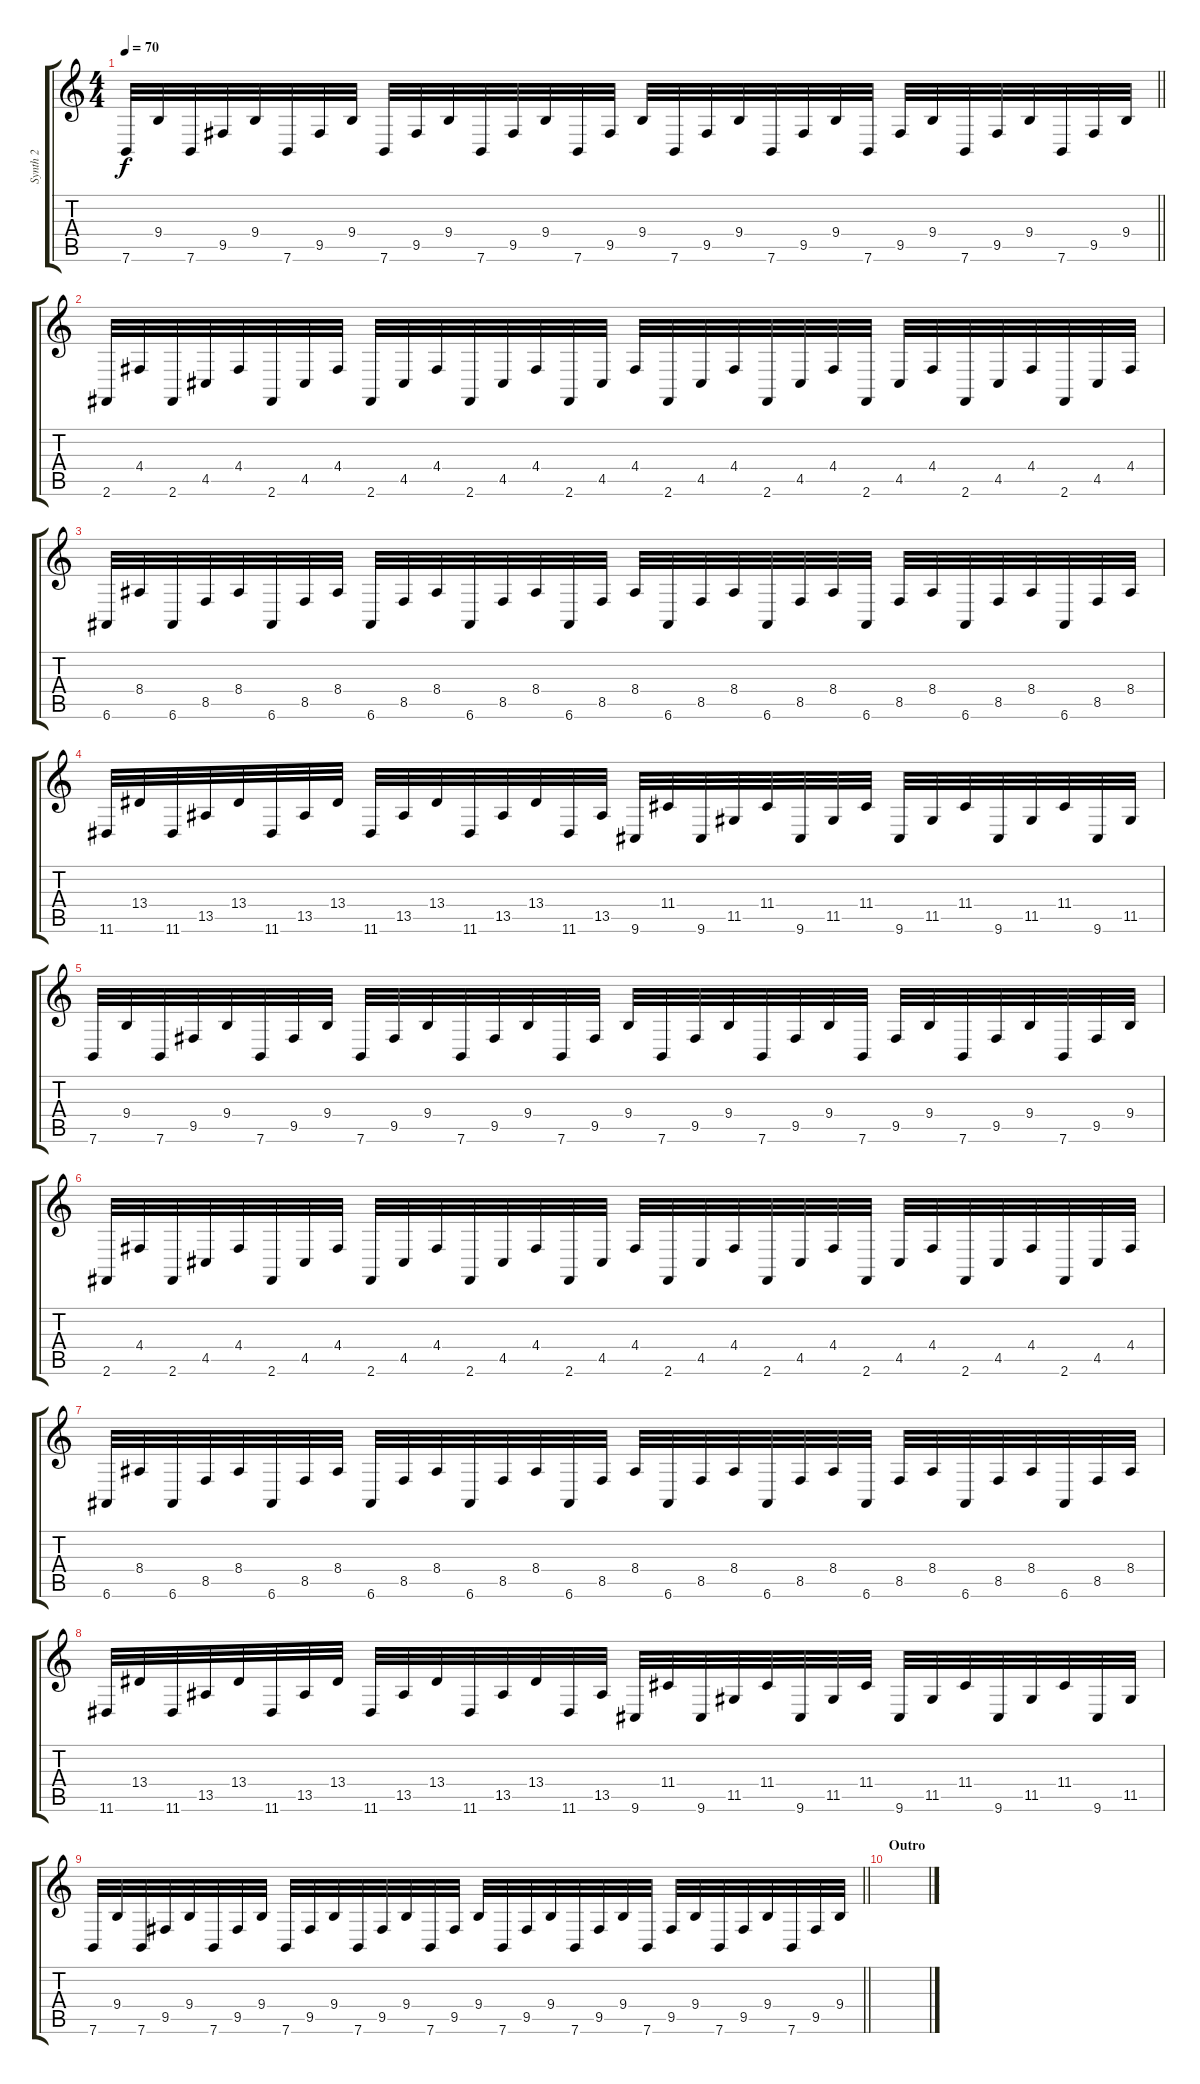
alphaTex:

\track ("Synth 2" "Synth 2") {instrument lead2sawtooth}
\staff {score tabs}
\tuning (E4 B3 G3 D3 A2 E2) {hide}
\ts (4 4)
\tempo 70
\clef g2
\barLineRight lightlight
\ks c
7.6.32{dy f} 9.4.32 7.6.32 9.5.32 9.4.32 7.6.32 9.5.32 9.4.32 7.6.32 9.5.32 9.4.32 7.6.32 9.5.32 9.4.32 7.6.32 9.5.32 9.4.32 7.6.32 9.5.32 9.4.32 7.6.32 9.5.32 9.4.32 7.6.32 9.5.32 9.4.32 7.6.32 9.5.32 9.4.32 7.6.32 9.5.32 9.4.32 |
\section ("" "")
2.6.32 4.4.32 2.6.32 4.5.32 4.4.32 2.6.32 4.5.32 4.4.32 2.6.32 4.5.32 4.4.32 2.6.32 4.5.32 4.4.32 2.6.32 4.5.32 4.4.32 2.6.32 4.5.32 4.4.32 2.6.32 4.5.32 4.4.32 2.6.32 4.5.32 4.4.32 2.6.32 4.5.32 4.4.32 2.6.32 4.5.32 4.4.32 |
6.6.32 8.4.32 6.6.32 8.5.32 8.4.32 6.6.32 8.5.32 8.4.32 6.6.32 8.5.32 8.4.32 6.6.32 8.5.32 8.4.32 6.6.32 8.5.32 8.4.32 6.6.32 8.5.32 8.4.32 6.6.32 8.5.32 8.4.32 6.6.32 8.5.32 8.4.32 6.6.32 8.5.32 8.4.32 6.6.32 8.5.32 8.4.32 |
11.6.32 13.4.32 11.6.32 13.5.32 13.4.32 11.6.32 13.5.32 13.4.32 11.6.32 13.5.32 13.4.32 11.6.32 13.5.32 13.4.32 11.6.32 13.5.32 9.6.32 11.4.32 9.6.32 11.5.32 11.4.32 9.6.32 11.5.32 11.4.32 9.6.32 11.5.32 11.4.32 9.6.32 11.5.32 11.4.32 9.6.32 11.5.32 |
7.6.32 9.4.32 7.6.32 9.5.32 9.4.32 7.6.32 9.5.32 9.4.32 7.6.32 9.5.32 9.4.32 7.6.32 9.5.32 9.4.32 7.6.32 9.5.32 9.4.32 7.6.32 9.5.32 9.4.32 7.6.32 9.5.32 9.4.32 7.6.32 9.5.32 9.4.32 7.6.32 9.5.32 9.4.32 7.6.32 9.5.32 9.4.32 |
2.6.32 4.4.32 2.6.32 4.5.32 4.4.32 2.6.32 4.5.32 4.4.32 2.6.32 4.5.32 4.4.32 2.6.32 4.5.32 4.4.32 2.6.32 4.5.32 4.4.32 2.6.32 4.5.32 4.4.32 2.6.32 4.5.32 4.4.32 2.6.32 4.5.32 4.4.32 2.6.32 4.5.32 4.4.32 2.6.32 4.5.32 4.4.32 |
6.6.32 8.4.32 6.6.32 8.5.32 8.4.32 6.6.32 8.5.32 8.4.32 6.6.32 8.5.32 8.4.32 6.6.32 8.5.32 8.4.32 6.6.32 8.5.32 8.4.32 6.6.32 8.5.32 8.4.32 6.6.32 8.5.32 8.4.32 6.6.32 8.5.32 8.4.32 6.6.32 8.5.32 8.4.32 6.6.32 8.5.32 8.4.32 |
11.6.32 13.4.32 11.6.32 13.5.32 13.4.32 11.6.32 13.5.32 13.4.32 11.6.32 13.5.32 13.4.32 11.6.32 13.5.32 13.4.32 11.6.32 13.5.32 9.6.32 11.4.32 9.6.32 11.5.32 11.4.32 9.6.32 11.5.32 11.4.32 9.6.32 11.5.32 11.4.32 9.6.32 11.5.32 11.4.32 9.6.32 11.5.32 |
\barLineRight lightlight
7.6.32 9.4.32 7.6.32 9.5.32 9.4.32 7.6.32 9.5.32 9.4.32 7.6.32 9.5.32 9.4.32 7.6.32 9.5.32 9.4.32 7.6.32 9.5.32 9.4.32 7.6.32 9.5.32 9.4.32 7.6.32 9.5.32 9.4.32 7.6.32 9.5.32 9.4.32 7.6.32 9.5.32 9.4.32 7.6.32 9.5.32 9.4.32 |
\section ("" "Outro")
